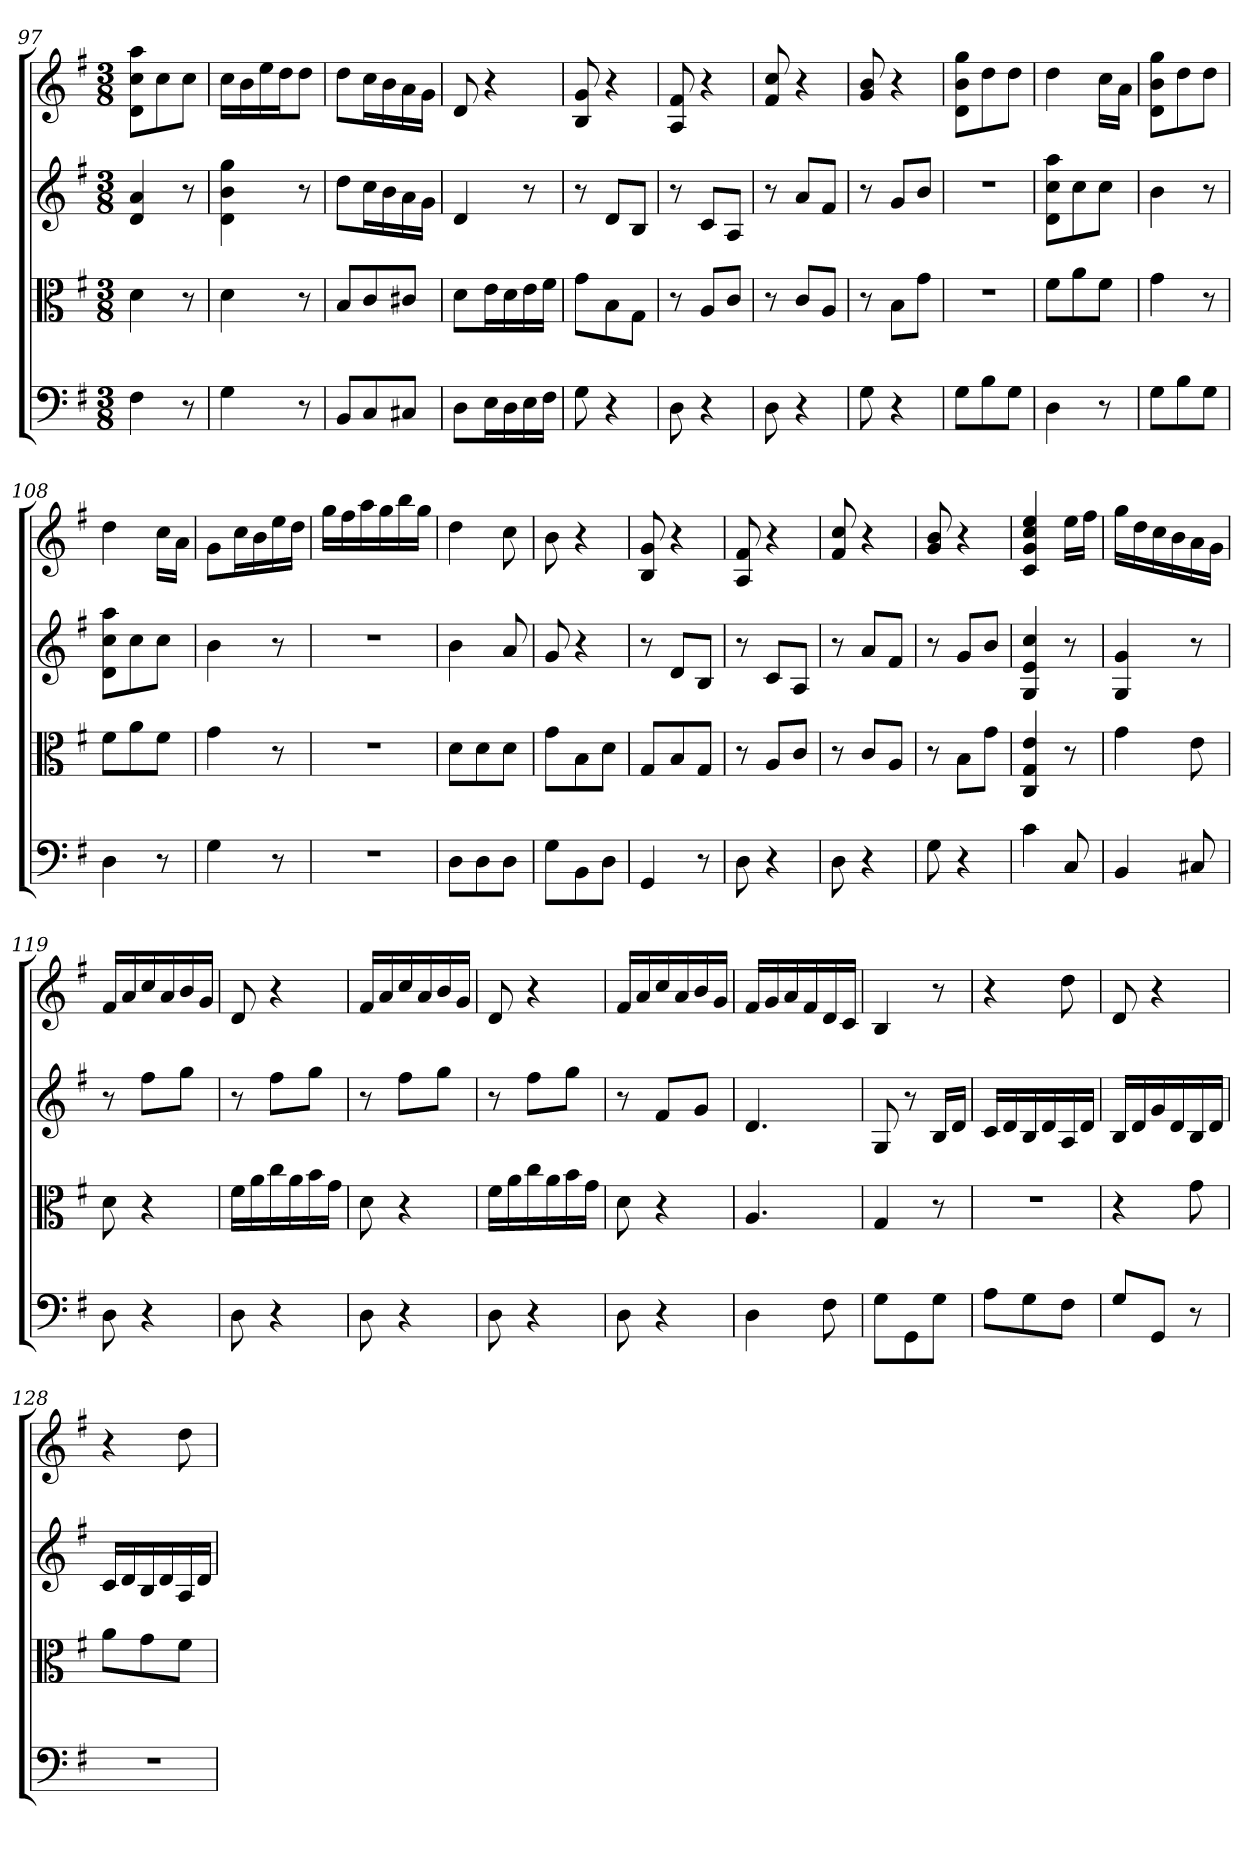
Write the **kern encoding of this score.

**kern	**kern	**kern	**kern
*part4	*part3	*part2	*part1
*staff4	*staff3	*staff2	*staff1
*clefF4	*clefC3	*	*
*k[f#]	*k[f#]	*k[f#]	*k[f#]
*G:	*G:	*G:	*G:
*M3/8	*M3/8	*M3/8	*M3/8
=97	=97	=97	=97
4F#	4d	4d 4a	8d 8cc 8aaL
.	.	.	8cc
8r	8r	8r	8ccJ
=98	=98	=98	=98
4G	4d	4d 4b 4gg	16ccLL
.	.	.	16b
.	.	.	16ee
.	.	.	16ddJ
8r	8r	8r	8ddJ
=99	=99	=99	=99
8BB/L	8B/L	8ddL	8ddL
8C/	8c/	16ccL	16ccL
.	.	16b	16b
8C#X/J	8c#X/J	16a	16a
.	.	16gJJ	16gJJ
=100	=100	=100	=100
8D\L	8d\L	4d	8d
16E\L	16e\L	.	4r
16D\	16d\	.	.
16E\	16e\	8r	.
16F#\JJ	16f#\JJ	.	.
=101	=101	=101	=101
8G	8g\L	8r	8B 8g
4r	8B\	8dL	4r
.	8G\J	8BJ	.
=102	=102	=102	=102
8D	8r	8r	8A 8f#
4r	8A/L	8cL	4r
.	8c/J	8AJ	.
=103	=103	=103	=103
8D	8r	8r	8f# 8cc
4r	8c/L	8aL	4r
.	8A/J	8f#J	.
=104	=104	=104	=104
8G	8r	8r	8g 8b
4r	8B\L	8gL	4r
.	8g\J	8bJ	.
=105	=105	=105	=105
8G\L	4.r	4.r	8d 8b 8ggL
8B\	.	.	8dd
8G\J	.	.	8ddJ
=106	=106	=106	=106
4D	8f#\L	8d 8cc 8aaL	4dd
.	8a\	8cc	.
8r	8f#\J	8ccJ	16ccLL
.	.	.	16aJJ
=107	=107	=107	=107
8G\L	4g	4b	8d 8b 8ggL
8B\	.	.	8dd
8G\J	8r	8r	8ddJ
=108	=108	=108	=108
4D	8f#\L	8d 8cc 8aaL	4dd
.	8a\	8cc	.
8r	8f#\J	8ccJ	16ccLL
.	.	.	16aJJ
=109	=109	=109	=109
4G	4g	4b	8gL
.	.	.	16ccL
.	.	.	16b
8r	8r	8r	16ee
.	.	.	16ddJJ
=110	=110	=110	=110
4.r	4.r	4.r	16ggLL
.	.	.	16ff#
.	.	.	16aa
.	.	.	16gg
.	.	.	16bb
.	.	.	16ggJJ
=111	=111	=111	=111
8D\L	8d\L	4b	4dd
8D\	8d\	.	.
8D\J	8d\J	8a	8cc
=112	=112	=112	=112
8G\L	8g\L	8g	8b
8BB\	8B\	4r	4r
8D\J	8d\J	.	.
=113	=113	=113	=113
4GG	8G/L	8r	8B 8g
.	8B/	8dL	4r
8r	8G/J	8BJ	.
=114	=114	=114	=114
8D	8r	8r	8A 8f#
4r	8A/L	8cL	4r
.	8c/J	8AJ	.
=115	=115	=115	=115
8D	8r	8r	8f# 8cc
4r	8c/L	8aL	4r
.	8A/J	8f#J	.
=116	=116	=116	=116
8G	8r	8r	8g 8b
4r	8B\L	8gL	4r
.	8g\J	8bJ	.
=117	=117	=117	=117
4c	4C 4G 4e	4G 4e 4cc	4c 4g 4cc 4ee
8C	8r	8r	16eeLL
.	.	.	16ff#JJ
=118	=118	=118	=118
4BB	4g	4G 4g	16ggLL
.	.	.	16dd
.	.	.	16cc
.	.	.	16b
8C#X	8e	8r	16a
.	.	.	16gJJ
=119	=119	=119	=119
8D	8d	8r	16f#LL
.	.	.	16a
4r	4r	8ff#L	16cc
.	.	.	16a
.	.	8ggJ	16b
.	.	.	16gJJ
=120	=120	=120	=120
8D	16f#\LL	8r	8d
.	16a\	.	.
4r	16cc\	8ff#L	4r
.	16a\	.	.
.	16b\	8ggJ	.
.	16g\JJ	.	.
=121	=121	=121	=121
8D	8d	8r	16f#LL
.	.	.	16a
4r	4r	8ff#L	16cc
.	.	.	16a
.	.	8ggJ	16b
.	.	.	16gJJ
=122	=122	=122	=122
8D	16f#\LL	8r	8d
.	16a\	.	.
4r	16cc\	8ff#L	4r
.	16a\	.	.
.	16b\	8ggJ	.
.	16g\JJ	.	.
=123	=123	=123	=123
8D	8d	8r	16f#LL
.	.	.	16a
4r	4r	8f#L	16cc
.	.	.	16a
.	.	8gJ	16b
.	.	.	16gJJ
=124	=124	=124	=124
4D	4.A	4.d	16f#LL
.	.	.	16g
.	.	.	16a
.	.	.	16f#
8F#	.	.	16d
.	.	.	16cJJ
=125	=125	=125	=125
8G\L	4G	8G	4B
8GG\	.	8r	.
8G\J	8r	16BLL	8r
.	.	16dJJ	.
=126	=126	=126	=126
8A\L	4.r	16cLL	4r
.	.	16d	.
8G\	.	16B	.
.	.	16d	.
8F#\J	.	16A	8dd
.	.	16dJJ	.
=127	=127	=127	=127
8G/L	4r	16BLL	8d
.	.	16d	.
8GG/J	.	16g	4r
.	.	16d	.
8r	8g	16B	.
.	.	16dJJ	.
=128	=128	=128	=128
4.r	8a\L	16cLL	4r
.	.	16d	.
.	8g\	16B	.
.	.	16d	.
.	8f#\J	16A	8dd
.	.	16dJJ	.
=	=	=	=
*-	*-	*-	*-
